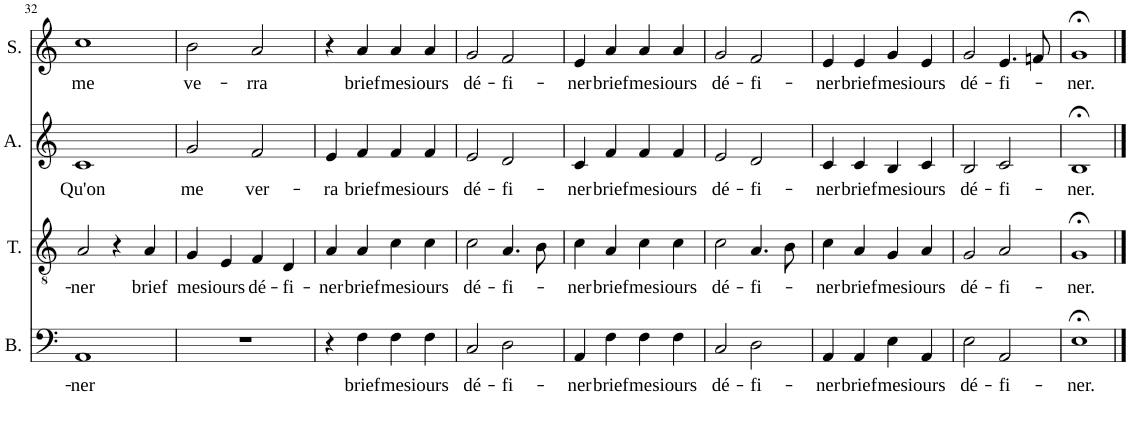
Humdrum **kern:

**kern	**text	**kern	**text	**kern	**text	**kern	**text
*part4	*part4	*part3	*part3	*part2	*part2	*part1	*part1
*staff4	*staff4	*staff3	*staff3	*staff2	*staff2	*staff1	*staff1
*I"B	*	*I"T	*	*I"A	*	*I"S	*
*I'B.	*	*I'T.	*	*I'A.	*	*I'S.	*
!!LO:PB:g=z
*clefF4	*	*clefGv2	*	*clefG2	*	*clefG2	*
*k[]	*	*k[]	*	*k[]	*	*k[]	*
*M4/4	*	*M4/4	*	*M4/4	*	*M4/4	*
*met(c|)	*	*met(c|)	*	*met(c|)	*	*met(c|)	*
=32	=32	=32	=32	=32	=32	=32	=32
!	!LO:LY:b	!	!LO:LY:b	!	!LO:LY:b	!	!LO:LY:b
1AA	-ner	2A/	-ner	1c	Qu'on	1cc	me
.	.	4r	.	.	.	.	.
!	!	!	!LO:LY:b	!	!	!	!
.	.	4A/	brief	.	.	.	.
=33	=33	=33	=33	=33	=33	=33	=33
!	!	!	!LO:LY:b	!	!LO:LY:b	!	!LO:LY:b
1r	.	4G/	mes	2g/	me	2b\	ve-
!	!	!	!LO:LY:b	!	!	!	!
.	.	4E/	iours	.	.	.	.
!	!	!	!LO:LY:b	!	!LO:LY:b	!	!LO:LY:b
.	.	4F/	dé-	2f/	ver-	2a/	-rra
!	!	!	!LO:LY:b	!	!	!	!
.	.	4D/	-fi-	.	.	.	.
=34	=34	=34	=34	=34	=34	=34	=34
!	!	!	!LO:LY:b	!	!LO:LY:b	!	!
4r	.	4A/	-ner	4e/	-ra	4r	.
!	!LO:LY:b	!	!LO:LY:b	!	!LO:LY:b	!	!LO:LY:b
4F\	brief	4A/	brief	4f/	brief	4a/	brief
!	!LO:LY:b	!	!LO:LY:b	!	!LO:LY:b	!	!LO:LY:b
4F\	mes	4c\	mes	4f/	mes	4a/	mes
!	!LO:LY:b	!	!LO:LY:b	!	!LO:LY:b	!	!LO:LY:b
4F\	iours	4c\	iours	4f/	iours	4a/	iours
=35	=35	=35	=35	=35	=35	=35	=35
!	!LO:LY:b	!	!LO:LY:b	!	!LO:LY:b	!	!LO:LY:b
2C/	dé-	2c\	dé-	2e/	dé-	2g/	dé-
!	!LO:LY:b	!	!LO:LY:b	!	!LO:LY:b	!	!LO:LY:b
2D\	-fi-	4.A/	-fi-	2d/	-fi-	2f/	-fi-
.	.	8B\	.	.	.	.	.
=36	=36	=36	=36	=36	=36	=36	=36
!	!LO:LY:b	!	!LO:LY:b	!	!LO:LY:b	!	!LO:LY:b
4AA/	-ner	4c\	-ner	4c/	-ner	4e/	-ner
!	!LO:LY:b	!	!LO:LY:b	!	!LO:LY:b	!	!LO:LY:b
4F\	brief	4A/	brief	4f/	brief	4a/	brief
!	!LO:LY:b	!	!LO:LY:b	!	!LO:LY:b	!	!LO:LY:b
4F\	mes	4c\	mes	4f/	mes	4a/	mes
!	!LO:LY:b	!	!LO:LY:b	!	!LO:LY:b	!	!LO:LY:b
4F\	iours	4c\	iours	4f/	iours	4a/	iours
=37	=37	=37	=37	=37	=37	=37	=37
!	!LO:LY:b	!	!LO:LY:b	!	!LO:LY:b	!	!LO:LY:b
2C/	dé-	2c\	dé-	2e/	dé-	2g/	dé-
!	!LO:LY:b	!	!LO:LY:b	!	!LO:LY:b	!	!LO:LY:b
2D\	-fi-	4.A/	-fi-	2d/	-fi-	2f/	-fi-
.	.	8B\	.	.	.	.	.
=38	=38	=38	=38	=38	=38	=38	=38
!	!LO:LY:b	!	!LO:LY:b	!	!LO:LY:b	!	!LO:LY:b
4AA/	-ner	4c\	-ner	4c/	-ner	4e/	-ner
!	!LO:LY:b	!	!LO:LY:b	!	!LO:LY:b	!	!LO:LY:b
4AA/	brief	4A/	brief	4c/	brief	4e/	brief
!	!LO:LY:b	!	!LO:LY:b	!	!LO:LY:b	!	!LO:LY:b
4E\	mes	4G/	mes	4B/	mes	4g/	mes
!	!LO:LY:b	!	!LO:LY:b	!	!LO:LY:b	!	!LO:LY:b
4AA/	iours	4A/	iours	4c/	iours	4e/	iours
=39	=39	=39	=39	=39	=39	=39	=39
!	!LO:LY:b	!	!LO:LY:b	!	!LO:LY:b	!	!LO:LY:b
2E\	dé-	2G/	dé-	2B/	dé-	2g/	dé-
!	!LO:LY:b	!	!LO:LY:b	!	!LO:LY:b	!	!LO:LY:b
2AA/	-fi-	2A/	-fi-	2c/	-fi-	4.e/	-fi-
.	.	.	.	.	.	8fn/	.
=40	=40	=40	=40	=40	=40	=40	=40
!	!LO:LY:b	!	!LO:LY:b	!	!LO:LY:b	!	!LO:LY:b
1E;<	-ner.	1G;<	-ner.	1B;<	-ner.	1g;<	-ner.
==	==	==	==	==	==	==	==
*-	*-	*-	*-	*-	*-	*-	*-
